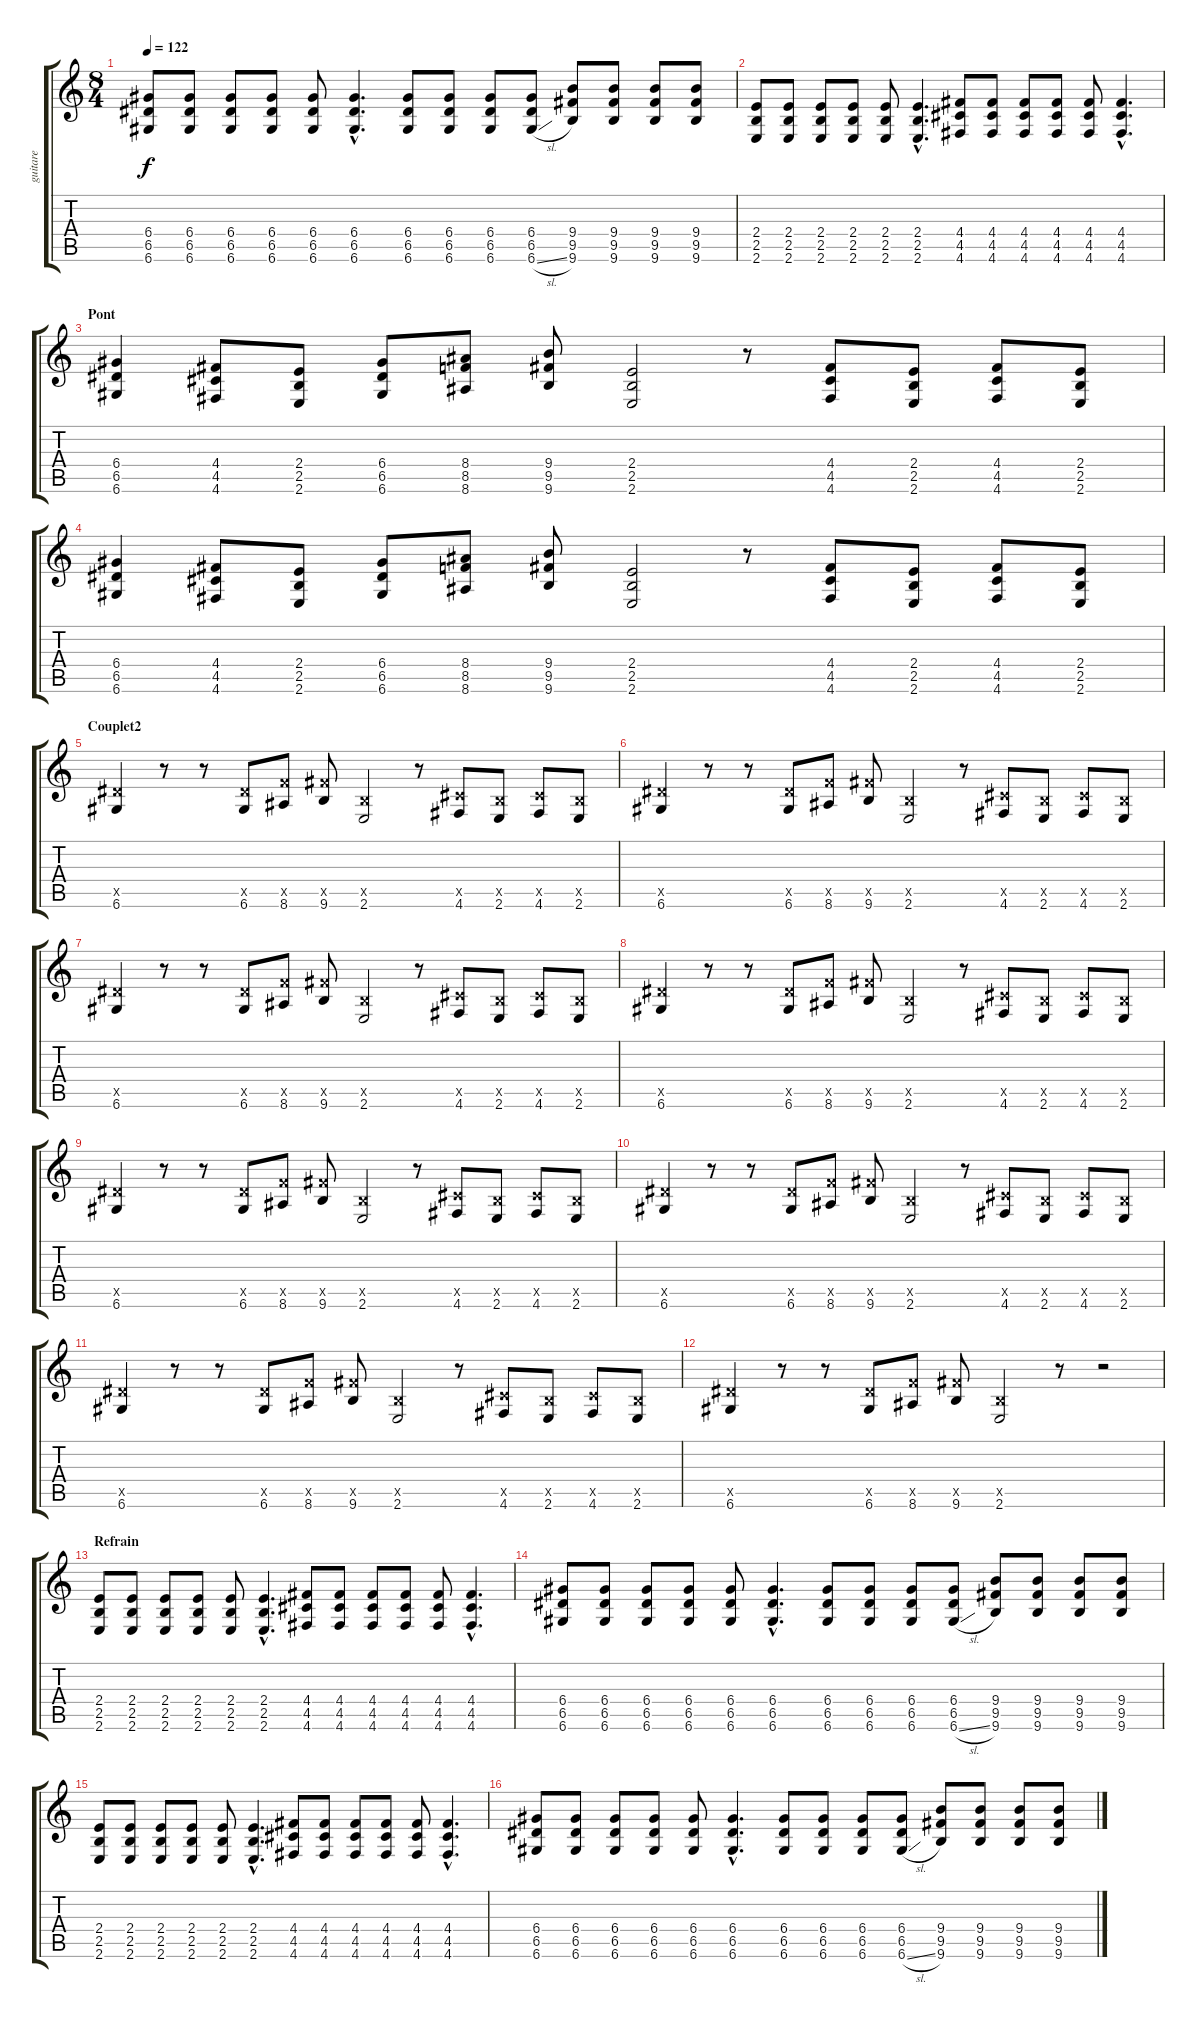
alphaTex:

\track ("guitare" "guitare") {instrument distortionguitar}
\staff {score tabs}
\tuning (E4 B3 G3 D3 A2 D2) {hide}
\ts (8 4)
\tempo 122
\clef g2
\ks c
(6.4 6.5 6.6).8{dy f} (6.4 6.5 6.6).8 (6.4 6.5 6.6).8 (6.4 6.5 6.6).8 (6.4 6.5 6.6).8 (6.4{hac} 6.5{hac} 6.6{hac}).4{d} (6.4 6.5 6.6).8 (6.4 6.5 6.6).8 (6.4 6.5 6.6).8 (6.4 6.5 6.6{sl}).8 (9.4 9.5 9.6).8 (9.4 9.5 9.6).8 (9.4 9.5 9.6).8 (9.4 9.5 9.6).8 |
(2.4 2.5 2.6).8 (2.4 2.5 2.6).8 (2.4 2.5 2.6).8 (2.4 2.5 2.6).8 (2.4 2.5 2.6).8 (2.4{hac} 2.5{hac} 2.6{hac}).4{d} (4.4 4.5 4.6).8 (4.4 4.5 4.6).8 (4.4 4.5 4.6).8 (4.4 4.5 4.6).8 (4.4 4.5 4.6).8 (4.4{hac} 4.5{hac} 4.6{hac}).4{d} |
\section ("" "Pont")
(6.4 6.5 6.6).4 (4.4 4.5 4.6).8 (2.4 2.5 2.6).8 (6.4 6.5 6.6).8 (8.4 8.5 8.6).8 (9.4 9.5 9.6).8 (2.4 2.5 2.6).2 r.8 (4.4 4.5 4.6).8 (2.4 2.5 2.6).8 (4.4 4.5 4.6).8 (2.4 2.5 2.6).8 |
(6.4 6.5 6.6).4 (4.4 4.5 4.6).8 (2.4 2.5 2.6).8 (6.4 6.5 6.6).8 (8.4 8.5 8.6).8 (9.4 9.5 9.6).8 (2.4 2.5 2.6).2 r.8 (4.4 4.5 4.6).8 (2.4 2.5 2.6).8 (4.4 4.5 4.6).8 (2.4 2.5 2.6).8 |
\section ("" "Couplet2")
(6.5{x} 6.6).4 r.8 r.8 (6.5{x} 6.6).8 (8.5{x} 8.6).8 (9.5{x} 9.6).8 (2.5{x} 2.6).2 r.8 (4.5{x} 4.6).8 (2.5{x} 2.6).8 (4.5{x} 4.6).8 (2.5{x} 2.6).8 |
(6.5{x} 6.6).4 r.8 r.8 (6.5{x} 6.6).8 (8.5{x} 8.6).8 (9.5{x} 9.6).8 (2.5{x} 2.6).2 r.8 (4.5{x} 4.6).8 (2.5{x} 2.6).8 (4.5{x} 4.6).8 (2.5{x} 2.6).8 |
(6.5{x} 6.6).4 r.8 r.8 (6.5{x} 6.6).8 (8.5{x} 8.6).8 (9.5{x} 9.6).8 (2.5{x} 2.6).2 r.8 (4.5{x} 4.6).8 (2.5{x} 2.6).8 (4.5{x} 4.6).8 (2.5{x} 2.6).8 |
(6.5{x} 6.6).4 r.8 r.8 (6.5{x} 6.6).8 (8.5{x} 8.6).8 (9.5{x} 9.6).8 (2.5{x} 2.6).2 r.8 (4.5{x} 4.6).8 (2.5{x} 2.6).8 (4.5{x} 4.6).8 (2.5{x} 2.6).8 |
(6.5{x} 6.6).4 r.8 r.8 (6.5{x} 6.6).8 (8.5{x} 8.6).8 (9.5{x} 9.6).8 (2.5{x} 2.6).2 r.8 (4.5{x} 4.6).8 (2.5{x} 2.6).8 (4.5{x} 4.6).8 (2.5{x} 2.6).8 |
(6.5{x} 6.6).4 r.8 r.8 (6.5{x} 6.6).8 (8.5{x} 8.6).8 (9.5{x} 9.6).8 (2.5{x} 2.6).2 r.8 (4.5{x} 4.6).8 (2.5{x} 2.6).8 (4.5{x} 4.6).8 (2.5{x} 2.6).8 |
(6.5{x} 6.6).4 r.8 r.8 (6.5{x} 6.6).8 (8.5{x} 8.6).8 (9.5{x} 9.6).8 (2.5{x} 2.6).2 r.8 (4.5{x} 4.6).8 (2.5{x} 2.6).8 (4.5{x} 4.6).8 (2.5{x} 2.6).8 |
(6.5{x} 6.6).4 r.8 r.8 (6.5{x} 6.6).8 (8.5{x} 8.6).8 (9.5{x} 9.6).8 (2.5{x} 2.6).2 r.8 r.2 |
\section ("" "Refrain")
(2.4 2.5 2.6).8 (2.4 2.5 2.6).8 (2.4 2.5 2.6).8 (2.4 2.5 2.6).8 (2.4 2.5 2.6).8 (2.4{hac} 2.5{hac} 2.6{hac}).4{d} (4.4 4.5 4.6).8 (4.4 4.5 4.6).8 (4.4 4.5 4.6).8 (4.4 4.5 4.6).8 (4.4 4.5 4.6).8 (4.4{hac} 4.5{hac} 4.6{hac}).4{d} |
(6.4 6.5 6.6).8 (6.4 6.5 6.6).8 (6.4 6.5 6.6).8 (6.4 6.5 6.6).8 (6.4 6.5 6.6).8 (6.4{hac} 6.5{hac} 6.6{hac}).4{d} (6.4 6.5 6.6).8 (6.4 6.5 6.6).8 (6.4 6.5 6.6).8 (6.4 6.5 6.6{sl}).8 (9.4 9.5 9.6).8 (9.4 9.5 9.6).8 (9.4 9.5 9.6).8 (9.4 9.5 9.6).8 |
(2.4 2.5 2.6).8 (2.4 2.5 2.6).8 (2.4 2.5 2.6).8 (2.4 2.5 2.6).8 (2.4 2.5 2.6).8 (2.4{hac} 2.5{hac} 2.6{hac}).4{d} (4.4 4.5 4.6).8 (4.4 4.5 4.6).8 (4.4 4.5 4.6).8 (4.4 4.5 4.6).8 (4.4 4.5 4.6).8 (4.4{hac} 4.5{hac} 4.6{hac}).4{d} |
(6.4 6.5 6.6).8 (6.4 6.5 6.6).8 (6.4 6.5 6.6).8 (6.4 6.5 6.6).8 (6.4 6.5 6.6).8 (6.4{hac} 6.5{hac} 6.6{hac}).4{d} (6.4 6.5 6.6).8 (6.4 6.5 6.6).8 (6.4 6.5 6.6).8 (6.4 6.5 6.6{sl}).8 (9.4 9.5 9.6).8 (9.4 9.5 9.6).8 (9.4 9.5 9.6).8 (9.4 9.5 9.6).8
